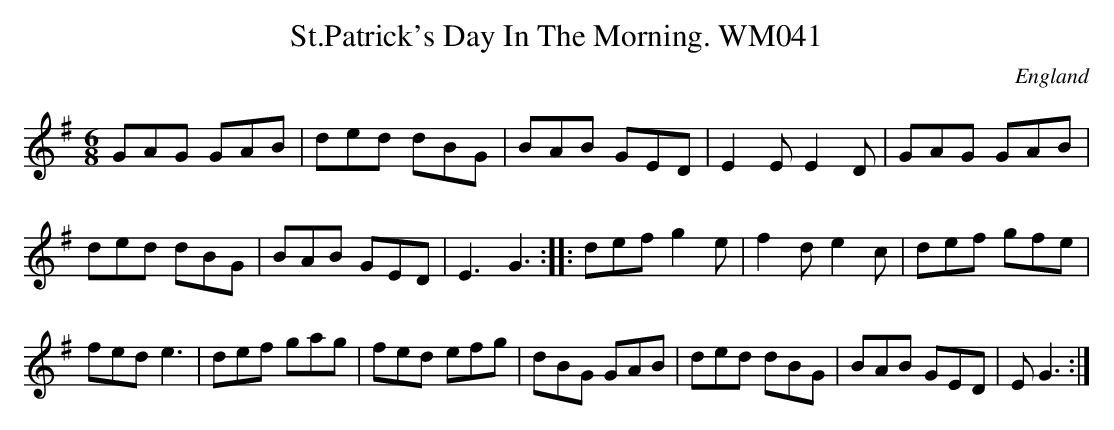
X:1
T:St.Patrick's Day In The Morning. WM041
M:6/8
L:1/8
O:England
K:G
GAG GAB|ded dBG|BAB GED|E2EE2D|GAG GAB|!ded dBG|BAB GED|E3G3:|
|:defg2e|f2de2c|def gfe|!fede3|def gag|fed efg|dBG GAB|ded dBG|BAB GED|E
3G3:|]
